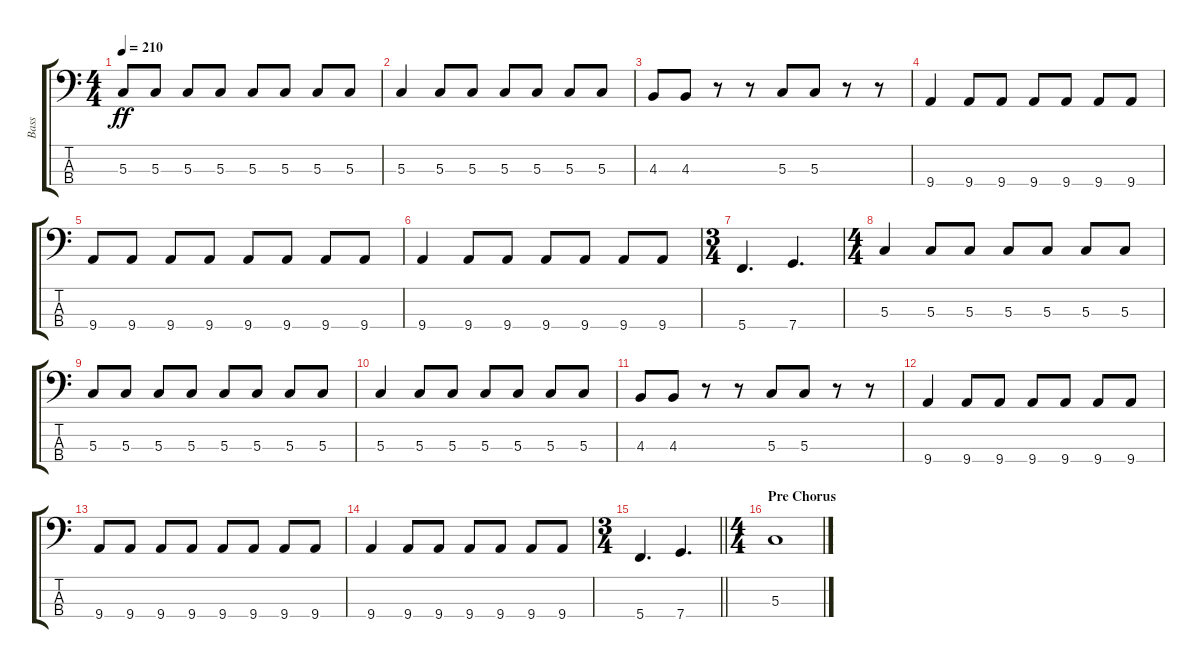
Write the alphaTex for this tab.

\track ("Bass" "Bass") {instrument electricbasspick}
\staff {score tabs}
\tuning (G2 D2 G1 C1) {hide}
\ts (4 4)
\tempo 210
\clef f4
\ks c
5.3.8{dy ff} 5.3.8 5.3.8 5.3.8 5.3.8 5.3.8 5.3.8 5.3.8 |
5.3.4 5.3.8 5.3.8 5.3.8 5.3.8 5.3.8 5.3.8 |
4.3.8 4.3.8 r.8 r.8 5.3.8 5.3.8 r.8 r.8 |
9.4.4 9.4.8 9.4.8 9.4.8 9.4.8 9.4.8 9.4.8 |
9.4.8 9.4.8 9.4.8 9.4.8 9.4.8 9.4.8 9.4.8 9.4.8 |
9.4.4 9.4.8 9.4.8 9.4.8 9.4.8 9.4.8 9.4.8 |
\ts (3 4)
5.4.4{d} 7.4.4{d} |
\ts (4 4)
5.3.4 5.3.8 5.3.8 5.3.8 5.3.8 5.3.8 5.3.8 |
5.3.8 5.3.8 5.3.8 5.3.8 5.3.8 5.3.8 5.3.8 5.3.8 |
5.3.4 5.3.8 5.3.8 5.3.8 5.3.8 5.3.8 5.3.8 |
4.3.8 4.3.8 r.8 r.8 5.3.8 5.3.8 r.8 r.8 |
9.4.4 9.4.8 9.4.8 9.4.8 9.4.8 9.4.8 9.4.8 |
9.4.8 9.4.8 9.4.8 9.4.8 9.4.8 9.4.8 9.4.8 9.4.8 |
9.4.4 9.4.8 9.4.8 9.4.8 9.4.8 9.4.8 9.4.8 |
\ts (3 4)
\barLineRight lightlight
5.4.4{d} 7.4.4{d} |
\ts (4 4)
\section ("" "Pre Chorus")
5.3.1
